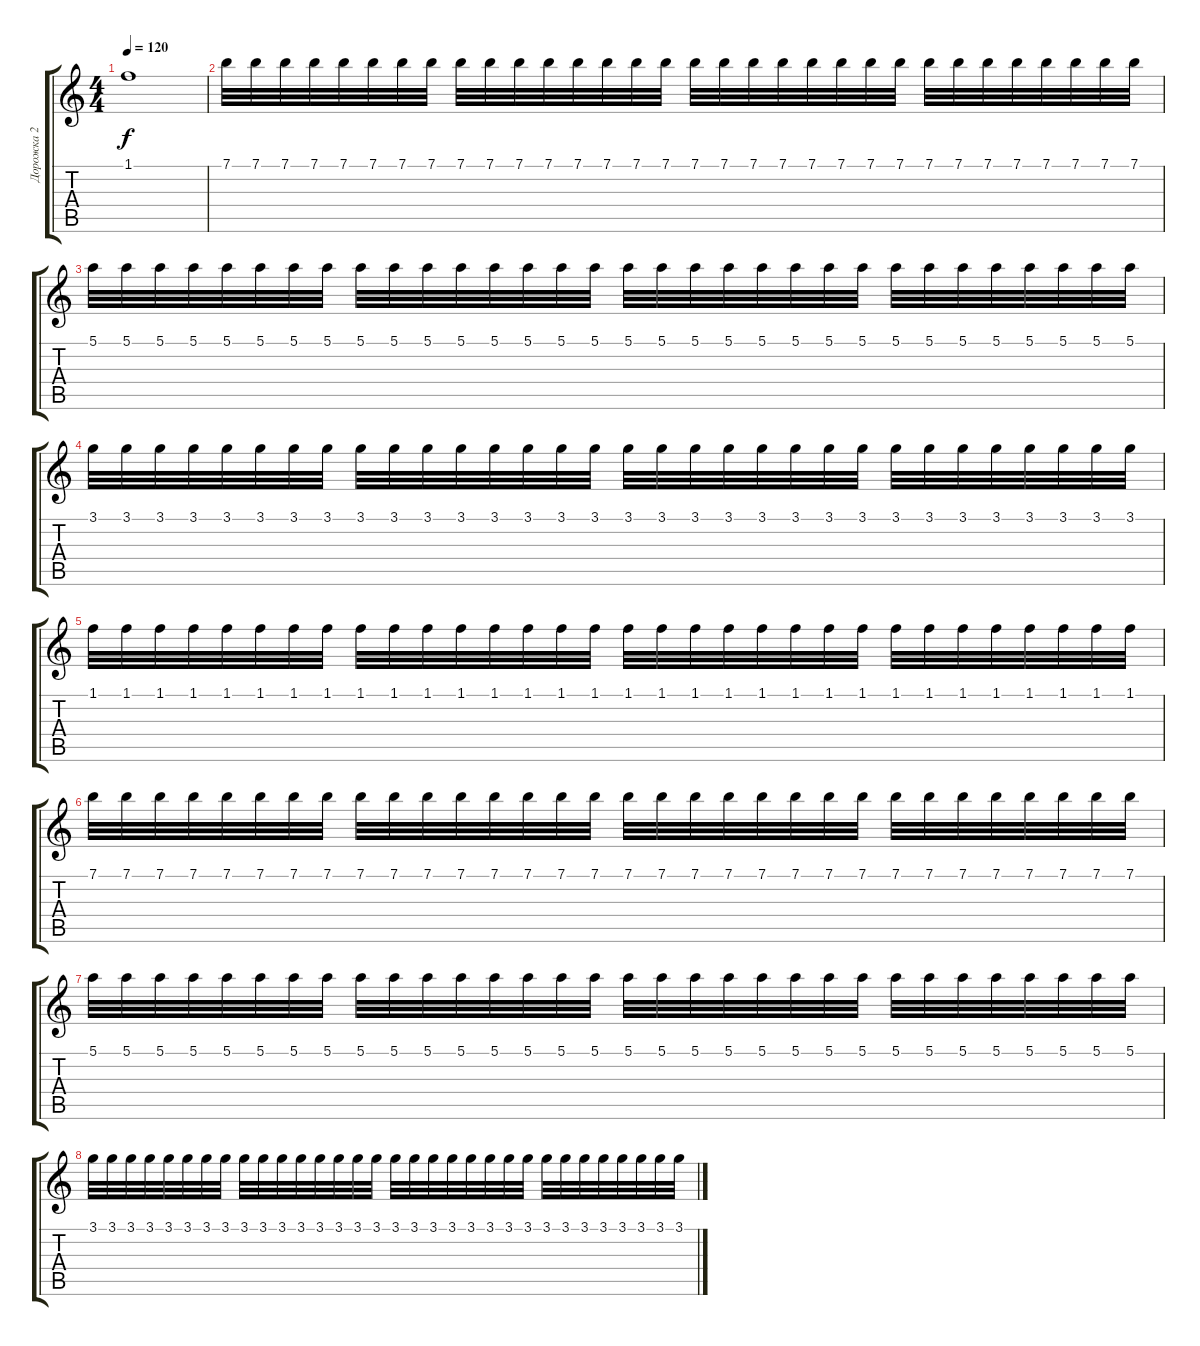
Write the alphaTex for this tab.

\track ("Дорожка 2" "Дорожка 2") {instrument acousticguitarsteel}
\staff {score tabs}
\tuning (E4 B3 G3 D3 A2 E2) {hide}
\ts (4 4)
\tempo 120
\clef g2
\ks c
1.1.1{dy f} |
7.1.32 7.1.32 7.1.32 7.1.32 7.1.32 7.1.32 7.1.32 7.1.32 7.1.32 7.1.32 7.1.32 7.1.32 7.1.32 7.1.32 7.1.32 7.1.32 7.1.32 7.1.32 7.1.32 7.1.32 7.1.32 7.1.32 7.1.32 7.1.32 7.1.32 7.1.32 7.1.32 7.1.32 7.1.32 7.1.32 7.1.32 7.1.32 |
5.1.32 5.1.32 5.1.32 5.1.32 5.1.32 5.1.32 5.1.32 5.1.32 5.1.32 5.1.32 5.1.32 5.1.32 5.1.32 5.1.32 5.1.32 5.1.32 5.1.32 5.1.32 5.1.32 5.1.32 5.1.32 5.1.32 5.1.32 5.1.32 5.1.32 5.1.32 5.1.32 5.1.32 5.1.32 5.1.32 5.1.32 5.1.32 |
3.1.32 3.1.32 3.1.32 3.1.32 3.1.32 3.1.32 3.1.32 3.1.32 3.1.32 3.1.32 3.1.32 3.1.32 3.1.32 3.1.32 3.1.32 3.1.32 3.1.32 3.1.32 3.1.32 3.1.32 3.1.32 3.1.32 3.1.32 3.1.32 3.1.32 3.1.32 3.1.32 3.1.32 3.1.32 3.1.32 3.1.32 3.1.32 |
1.1.32 1.1.32 1.1.32 1.1.32 1.1.32 1.1.32 1.1.32 1.1.32 1.1.32 1.1.32 1.1.32 1.1.32 1.1.32 1.1.32 1.1.32 1.1.32 1.1.32 1.1.32 1.1.32 1.1.32 1.1.32 1.1.32 1.1.32 1.1.32 1.1.32 1.1.32 1.1.32 1.1.32 1.1.32 1.1.32 1.1.32 1.1.32 |
7.1.32 7.1.32 7.1.32 7.1.32 7.1.32 7.1.32 7.1.32 7.1.32 7.1.32 7.1.32 7.1.32 7.1.32 7.1.32 7.1.32 7.1.32 7.1.32 7.1.32 7.1.32 7.1.32 7.1.32 7.1.32 7.1.32 7.1.32 7.1.32 7.1.32 7.1.32 7.1.32 7.1.32 7.1.32 7.1.32 7.1.32 7.1.32 |
5.1.32 5.1.32 5.1.32 5.1.32 5.1.32 5.1.32 5.1.32 5.1.32 5.1.32 5.1.32 5.1.32 5.1.32 5.1.32 5.1.32 5.1.32 5.1.32 5.1.32 5.1.32 5.1.32 5.1.32 5.1.32 5.1.32 5.1.32 5.1.32 5.1.32 5.1.32 5.1.32 5.1.32 5.1.32 5.1.32 5.1.32 5.1.32 |
3.1.32 3.1.32 3.1.32 3.1.32 3.1.32 3.1.32 3.1.32 3.1.32 3.1.32 3.1.32 3.1.32 3.1.32 3.1.32 3.1.32 3.1.32 3.1.32 3.1.32 3.1.32 3.1.32 3.1.32 3.1.32 3.1.32 3.1.32 3.1.32 3.1.32 3.1.32 3.1.32 3.1.32 3.1.32 3.1.32 3.1.32 3.1.32
